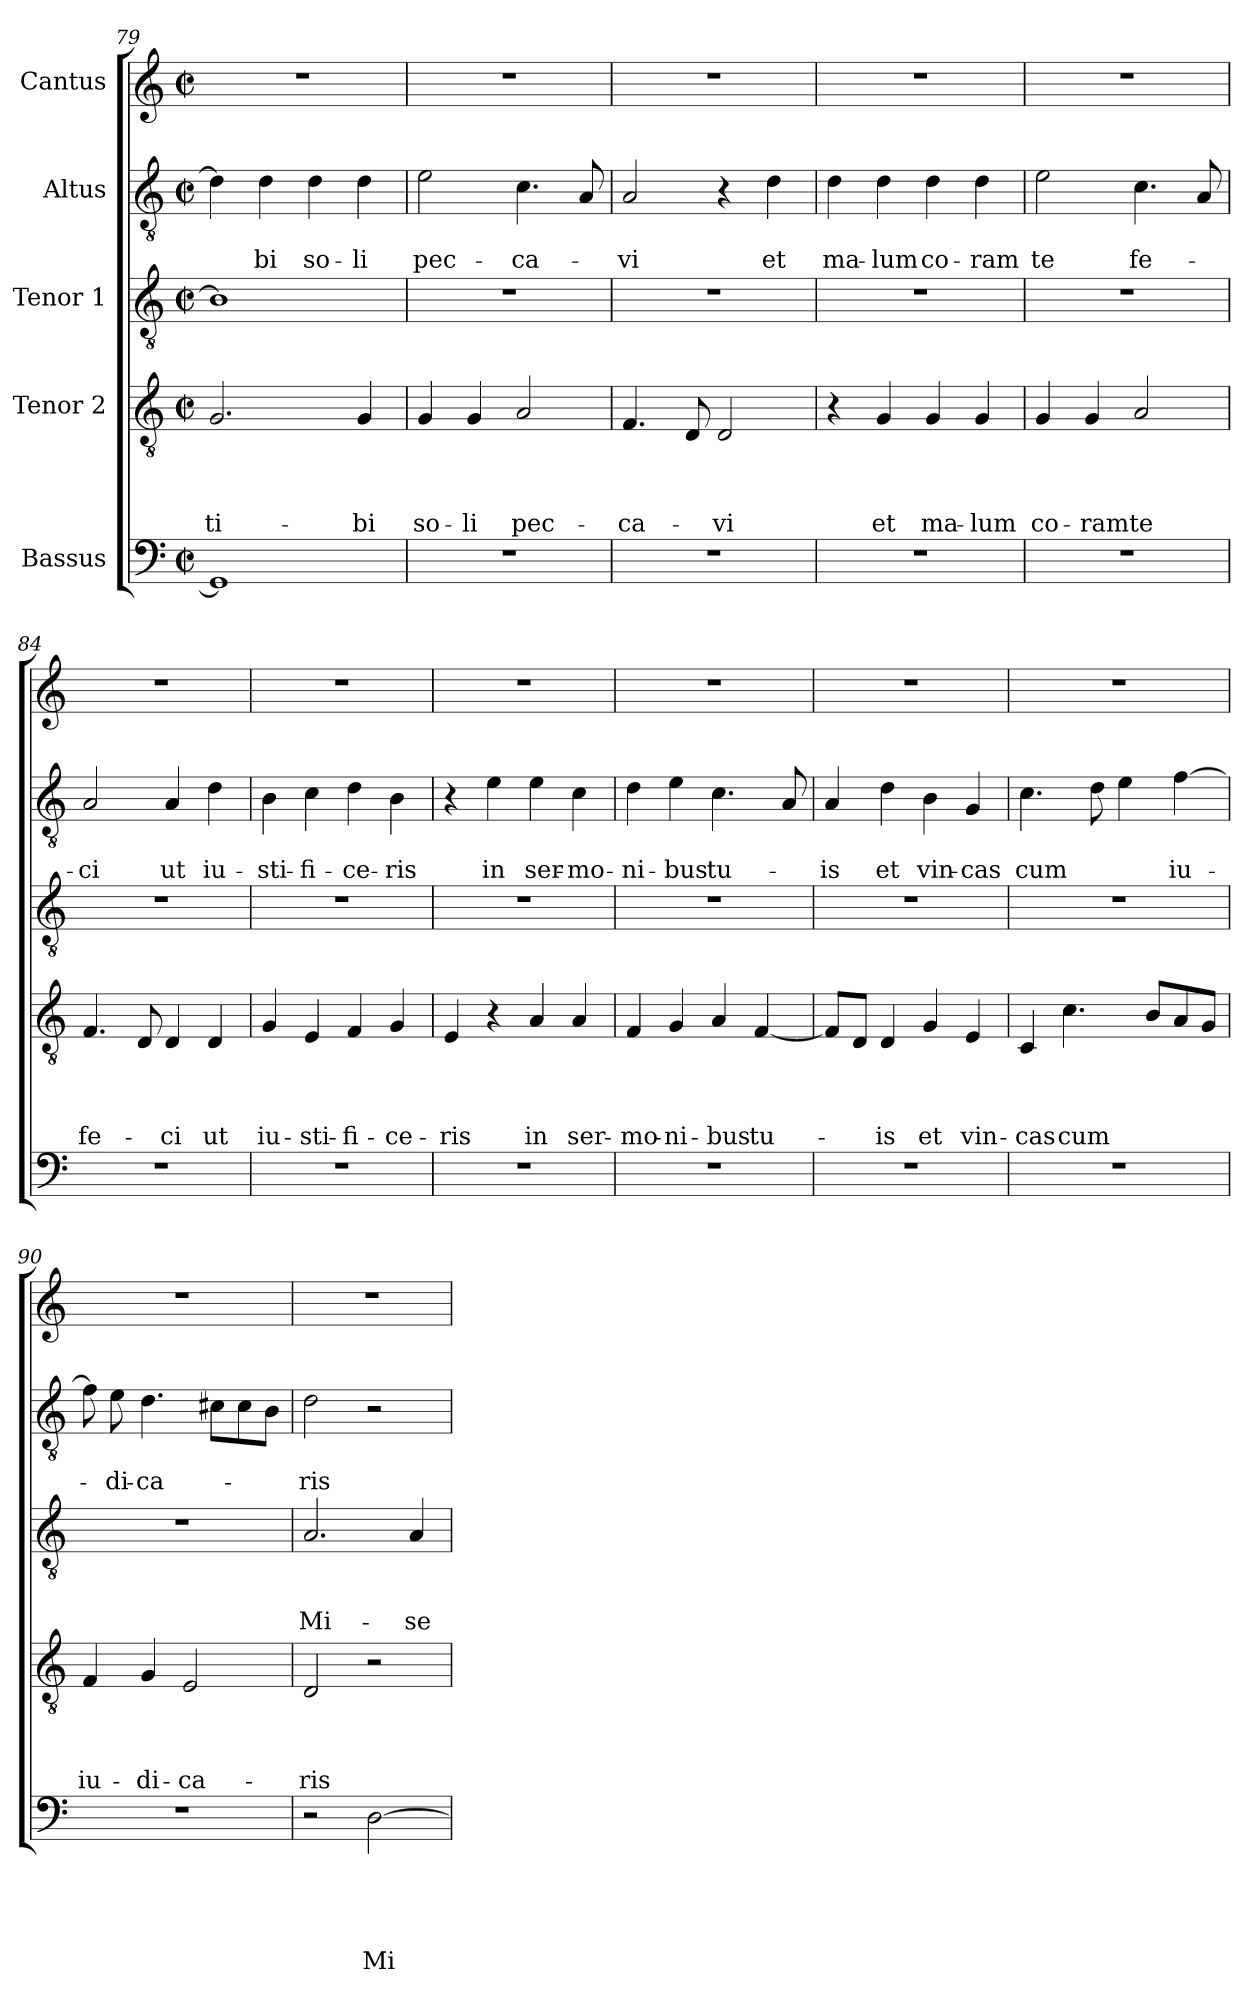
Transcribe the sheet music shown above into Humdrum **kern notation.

**kern	**text	**text	**text	**text	**text	**kern	**text	**text	**text	**text	**kern	**text	**text	**text	**kern	**text	**text	**kern
*part5	*part5	*part5	*part5	*part5	*part5	*part4	*part4	*part4	*part4	*part4	*part3	*part3	*part3	*part3	*part2	*part2	*part2	*part1
*staff5	*staff5	*staff5	*staff5	*staff5	*staff5	*staff4	*staff4	*staff4	*staff4	*staff4	*staff3	*staff3	*staff3	*staff3	*staff2	*staff2	*staff2	*staff1
*I"Bassus	*	*	*	*	*	*I"Tenor 2	*	*	*	*	*I"Tenor 1	*	*	*	*I"Altus	*	*	*I"Cantus
!!LO:PB:g=z
*clefF4	*	*	*	*	*	*clefGv2	*	*	*	*	*clefGv2	*	*	*	*clefGv2	*	*	*clefG2
*k[]	*	*	*	*	*	*k[]	*	*	*	*	*k[]	*	*	*	*k[]	*	*	*k[]
*C:	*	*	*	*	*	*C:	*	*	*	*	*C:	*	*	*	*C:	*	*	*C:
*M2/2	*	*	*	*	*	*M2/2	*	*	*	*	*M2/2	*	*	*	*M2/2	*	*	*M2/2
*met(c|)	*	*	*	*	*	*met(c|)	*	*	*	*	*met(c|)	*	*	*	*met(c|)	*	*	*met(c|)
=79	=79	=79	=79	=79	=79	=79	=79	=79	=79	=79	=79	=79	=79	=79	=79	=79	=79	=79
!	!	!	!	!	!	!	!	!	!	!LO:LY:b	!	!	!	!	!	!	!	!
1GG]	.	.	.	.	.	2.G/	.	.	.	ti-	1B]	.	.	.	4d\]	.	.	1r
!	!	!	!	!	!	!	!	!	!	!	!	!	!	!	!	!	!LO:LY:b	!
.	.	.	.	.	.	.	.	.	.	.	.	.	.	.	4d\	.	-bi	.
!	!	!	!	!	!	!	!	!	!	!	!	!	!	!	!	!	!LO:LY:b	!
.	.	.	.	.	.	.	.	.	.	.	.	.	.	.	4d\	.	so-	.
!	!	!	!	!	!	!	!	!	!	!LO:LY:b	!	!	!	!	!	!	!LO:LY:b	!
.	.	.	.	.	.	4G/	.	.	.	-bi	.	.	.	.	4d\	.	-li	.
=80	=80	=80	=80	=80	=80	=80	=80	=80	=80	=80	=80	=80	=80	=80	=80	=80	=80	=80
!	!	!	!	!	!	!	!	!	!	!LO:LY:b	!	!	!	!	!	!	!LO:LY:b	!
1r	.	.	.	.	.	4G/	.	.	.	so-	1r	.	.	.	2e\	.	pec-	1r
!	!	!	!	!	!	!	!	!	!	!LO:LY:b	!	!	!	!	!	!	!	!
.	.	.	.	.	.	4G/	.	.	.	-li	.	.	.	.	.	.	.	.
!	!	!	!	!	!	!	!	!	!	!LO:LY:b	!	!	!	!	!	!	!LO:LY:b	!
.	.	.	.	.	.	2A/	.	.	.	pec-	.	.	.	.	4.c\	.	-ca-	.
.	.	.	.	.	.	.	.	.	.	.	.	.	.	.	8A/	.	.	.
=81	=81	=81	=81	=81	=81	=81	=81	=81	=81	=81	=81	=81	=81	=81	=81	=81	=81	=81
!	!	!	!	!	!	!	!	!	!	!LO:LY:b	!	!	!	!	!	!	!LO:LY:b	!
1r	.	.	.	.	.	4.F/	.	.	.	-ca-	1r	.	.	.	2A/	.	-vi	1r
.	.	.	.	.	.	8D/	.	.	.	.	.	.	.	.	.	.	.	.
!	!	!	!	!	!	!	!	!	!	!LO:LY:b	!	!	!	!	!	!	!	!
.	.	.	.	.	.	2D/	.	.	.	-vi	.	.	.	.	4r	.	.	.
!	!	!	!	!	!	!	!	!	!	!	!	!	!	!	!	!	!LO:LY:b	!
.	.	.	.	.	.	.	.	.	.	.	.	.	.	.	4d\	.	et	.
=82	=82	=82	=82	=82	=82	=82	=82	=82	=82	=82	=82	=82	=82	=82	=82	=82	=82	=82
!	!	!	!	!	!	!	!	!	!	!	!	!	!	!	!	!	!LO:LY:b	!
1r	.	.	.	.	.	4r	.	.	.	.	1r	.	.	.	4d\	.	ma-	1r
!	!	!	!	!	!	!	!	!	!	!LO:LY:b	!	!	!	!	!	!	!LO:LY:b	!
.	.	.	.	.	.	4G/	.	.	.	et	.	.	.	.	4d\	.	-lum	.
!	!	!	!	!	!	!	!	!	!	!LO:LY:b	!	!	!	!	!	!	!LO:LY:b	!
.	.	.	.	.	.	4G/	.	.	.	ma-	.	.	.	.	4d\	.	co-	.
!	!	!	!	!	!	!	!	!	!	!LO:LY:b	!	!	!	!	!	!	!LO:LY:b	!
.	.	.	.	.	.	4G/	.	.	.	-lum	.	.	.	.	4d\	.	-ram	.
=83	=83	=83	=83	=83	=83	=83	=83	=83	=83	=83	=83	=83	=83	=83	=83	=83	=83	=83
!	!	!	!	!	!	!	!	!	!	!LO:LY:b	!	!	!	!	!	!	!LO:LY:b	!
1r	.	.	.	.	.	4G/	.	.	.	co-	1r	.	.	.	2e\	.	te	1r
!	!	!	!	!	!	!	!	!	!	!LO:LY:b	!	!	!	!	!	!	!	!
.	.	.	.	.	.	4G/	.	.	.	-ram	.	.	.	.	.	.	.	.
!	!	!	!	!	!	!	!	!	!	!LO:LY:b	!	!	!	!	!	!	!LO:LY:b	!
.	.	.	.	.	.	2A/	.	.	.	te	.	.	.	.	4.c\	.	fe-	.
.	.	.	.	.	.	.	.	.	.	.	.	.	.	.	8A/	.	.	.
=84	=84	=84	=84	=84	=84	=84	=84	=84	=84	=84	=84	=84	=84	=84	=84	=84	=84	=84
!	!	!	!	!	!	!	!	!	!	!LO:LY:b	!	!	!	!	!	!	!LO:LY:b	!
1r	.	.	.	.	.	4.F/	.	.	.	fe-	1r	.	.	.	2A/	.	-ci	1r
.	.	.	.	.	.	8D/	.	.	.	.	.	.	.	.	.	.	.	.
!	!	!	!	!	!	!	!	!	!	!LO:LY:b	!	!	!	!	!	!	!LO:LY:b	!
.	.	.	.	.	.	4D/	.	.	.	-ci	.	.	.	.	4A/	.	ut	.
!	!	!	!	!	!	!	!	!	!	!LO:LY:b	!	!	!	!	!	!	!LO:LY:b	!
.	.	.	.	.	.	4D/	.	.	.	ut	.	.	.	.	4d\	.	iu-	.
!!LO:LB:g=z
=85	=85	=85	=85	=85	=85	=85	=85	=85	=85	=85	=85	=85	=85	=85	=85	=85	=85	=85
!	!	!	!	!	!	!	!	!	!	!LO:LY:b	!	!	!	!	!	!	!LO:LY:b	!
1r	.	.	.	.	.	4G/	.	.	.	iu-	1r	.	.	.	4B\	.	-sti-	1r
!	!	!	!	!	!	!	!	!	!	!LO:LY:b	!	!	!	!	!	!	!LO:LY:b	!
.	.	.	.	.	.	4E/	.	.	.	-sti-	.	.	.	.	4c\	.	-fi-	.
!	!	!	!	!	!	!	!	!	!	!LO:LY:b	!	!	!	!	!	!	!LO:LY:b	!
.	.	.	.	.	.	4F/	.	.	.	-fi-	.	.	.	.	4d\	.	-ce-	.
!	!	!	!	!	!	!	!	!	!	!LO:LY:b	!	!	!	!	!	!	!LO:LY:b	!
.	.	.	.	.	.	4G/	.	.	.	-ce-	.	.	.	.	4B\	.	-ris	.
=86	=86	=86	=86	=86	=86	=86	=86	=86	=86	=86	=86	=86	=86	=86	=86	=86	=86	=86
!	!	!	!	!	!	!	!	!	!	!LO:LY:b	!	!	!	!	!	!	!	!
1r	.	.	.	.	.	4E/	.	.	.	-ris	1r	.	.	.	4r	.	.	1r
!	!	!	!	!	!	!	!	!	!	!	!	!	!	!	!	!	!LO:LY:b	!
.	.	.	.	.	.	4r	.	.	.	.	.	.	.	.	4e\	.	in	.
!	!	!	!	!	!	!	!	!	!	!LO:LY:b	!	!	!	!	!	!	!LO:LY:b	!
.	.	.	.	.	.	4A/	.	.	.	in	.	.	.	.	4e\	.	ser-	.
!	!	!	!	!	!	!	!	!	!	!LO:LY:b	!	!	!	!	!	!	!LO:LY:b	!
.	.	.	.	.	.	4A/	.	.	.	ser-	.	.	.	.	4c\	.	-mo-	.
=87	=87	=87	=87	=87	=87	=87	=87	=87	=87	=87	=87	=87	=87	=87	=87	=87	=87	=87
!	!	!	!	!	!	!	!	!	!	!LO:LY:b	!	!	!	!	!	!	!LO:LY:b	!
1r	.	.	.	.	.	4F/	.	.	.	-mo-	1r	.	.	.	4d\	.	-ni-	1r
!	!	!	!	!	!	!	!	!	!	!LO:LY:b	!	!	!	!	!	!	!LO:LY:b	!
.	.	.	.	.	.	4G/	.	.	.	-ni-	.	.	.	.	4e\	.	-bus	.
!	!	!	!	!	!	!	!	!	!	!LO:LY:b	!	!	!	!	!	!	!LO:LY:b	!
.	.	.	.	.	.	4A/	.	.	.	-bus	.	.	.	.	4.c\	.	tu-	.
!	!	!	!	!	!	!	!	!	!	!LO:LY:b	!	!	!	!	!	!	!	!
.	.	.	.	.	.	[4F/	.	.	.	tu-	.	.	.	.	.	.	.	.
.	.	.	.	.	.	.	.	.	.	.	.	.	.	.	8A/	.	.	.
=88	=88	=88	=88	=88	=88	=88	=88	=88	=88	=88	=88	=88	=88	=88	=88	=88	=88	=88
!	!	!	!	!	!	!	!	!	!	!	!	!	!	!	!	!	!LO:LY:b	!
1r	.	.	.	.	.	8F/L]	.	.	.	.	1r	.	.	.	4A/	.	-is	1r
.	.	.	.	.	.	8D/J	.	.	.	.	.	.	.	.	.	.	.	.
!	!	!	!	!	!	!	!	!	!	!LO:LY:b	!	!	!	!	!	!	!LO:LY:b	!
.	.	.	.	.	.	4D/	.	.	.	-is	.	.	.	.	4d\	.	et	.
!	!	!	!	!	!	!	!	!	!	!LO:LY:b	!	!	!	!	!	!	!LO:LY:b	!
.	.	.	.	.	.	4G/	.	.	.	et	.	.	.	.	4B\	.	vin-	.
!	!	!	!	!	!	!	!	!	!	!LO:LY:b	!	!	!	!	!	!	!LO:LY:b	!
.	.	.	.	.	.	4E/	.	.	.	vin-	.	.	.	.	4G/	.	-cas	.
=89	=89	=89	=89	=89	=89	=89	=89	=89	=89	=89	=89	=89	=89	=89	=89	=89	=89	=89
!	!	!	!	!	!	!	!	!	!	!LO:LY:b	!	!	!	!	!	!	!LO:LY:b	!
1r	.	.	.	.	.	4C/	.	.	.	-cas	1r	.	.	.	4.c\	.	cum	1r
!	!	!	!	!	!	!	!	!	!	!LO:LY:b	!	!	!	!	!	!	!	!
.	.	.	.	.	.	4.c\	.	.	.	cum	.	.	.	.	.	.	.	.
.	.	.	.	.	.	.	.	.	.	.	.	.	.	.	8d\	.	.	.
.	.	.	.	.	.	.	.	.	.	.	.	.	.	.	4e\	.	.	.
.	.	.	.	.	.	8B/L	.	.	.	.	.	.	.	.	.	.	.	.
!	!	!	!	!	!	!	!	!	!	!	!	!	!	!	!	!	!LO:LY:b	!
.	.	.	.	.	.	8A/	.	.	.	.	.	.	.	.	[4f\	.	iu-	.
.	.	.	.	.	.	8G/J	.	.	.	.	.	.	.	.	.	.	.	.
=90	=90	=90	=90	=90	=90	=90	=90	=90	=90	=90	=90	=90	=90	=90	=90	=90	=90	=90
!	!	!	!	!	!	!	!	!	!	!LO:LY:b	!	!	!	!	!	!	!	!
1r	.	.	.	.	.	4F/	.	.	.	iu-	1r	.	.	.	8f\]	.	.	1r
!	!	!	!	!	!	!	!	!	!	!	!	!	!	!	!	!	!LO:LY:b	!
.	.	.	.	.	.	.	.	.	.	.	.	.	.	.	8e\	.	-di-	.
!	!	!	!	!	!	!	!	!	!	!LO:LY:b	!	!	!	!	!	!	!LO:LY:b	!
.	.	.	.	.	.	4G/	.	.	.	-di-	.	.	.	.	4.d\	.	-ca-	.
!	!	!	!	!	!	!	!	!	!	!LO:LY:b	!	!	!	!	!	!	!	!
.	.	.	.	.	.	2E/	.	.	.	-ca-	.	.	.	.	.	.	.	.
.	.	.	.	.	.	.	.	.	.	.	.	.	.	.	8c#\L	.	.	.
.	.	.	.	.	.	.	.	.	.	.	.	.	.	.	8c#\	.	.	.
.	.	.	.	.	.	.	.	.	.	.	.	.	.	.	8B\J	.	.	.
!!LO:LB:g=z
=91	=91	=91	=91	=91	=91	=91	=91	=91	=91	=91	=91	=91	=91	=91	=91	=91	=91	=91
!	!	!	!	!	!	!	!	!	!	!LO:LY:b	!	!	!	!LO:LY:b	!	!	!LO:LY:b	!
2r	.	.	.	.	.	2D/	.	.	.	-ris	2.A/	.	.	Mi-	2d\	.	-ris	1r
!	!	!	!	!	!LO:LY:b	!	!	!	!	!	!	!	!	!	!	!	!	!
[2D\	.	.	.	.	Mi-	2r	.	.	.	.	.	.	.	.	2r	.	.	.
!	!	!	!	!	!	!	!	!	!	!	!	!	!	!LO:LY:b	!	!	!	!
.	.	.	.	.	.	.	.	.	.	.	4A/	.	.	-se-	.	.	.	.
=	=	=	=	=	=	=	=	=	=	=	=	=	=	=	=	=	=	=
*-	*-	*-	*-	*-	*-	*-	*-	*-	*-	*-	*-	*-	*-	*-	*-	*-	*-	*-
